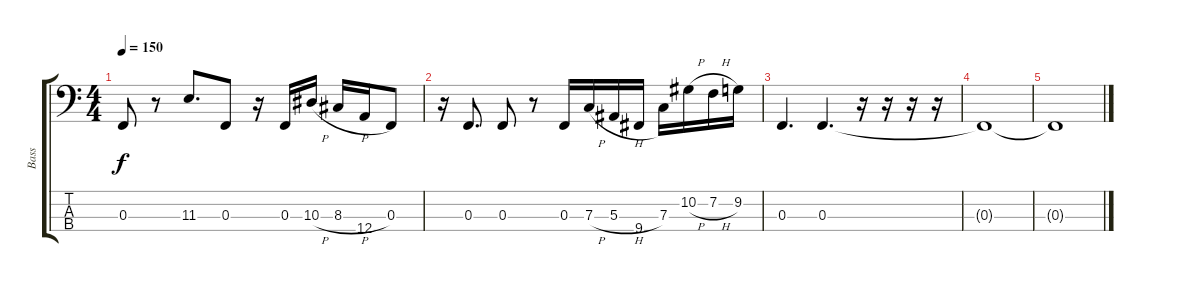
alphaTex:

\track ("Bass" "Bass") {instrument electricbasspick}
\staff {score tabs}
\tuning (D2 Bb1 F1 A0) {hide}
\ts (4 4)
\tempo 150
\clef f4
\ks c
0.3.8{dy f} r.8 11.3.8{d} 0.3.8 r.16 0.3.16 10.3{h}.16 8.3{h}.16 12.4.16 0.3.8 |
r.16 0.3.8{d} 0.3.8 r.8 0.3.16 7.3{h}.16 5.3{h}.16 9.4.16 7.3.16 10.2{h}.16 7.2{h}.16 9.2.16 |
0.3.4{d} 0.3.4{d} r.16 r.16 r.16 r.16 |
0.3{t}.1 |
0.3{t}.1
